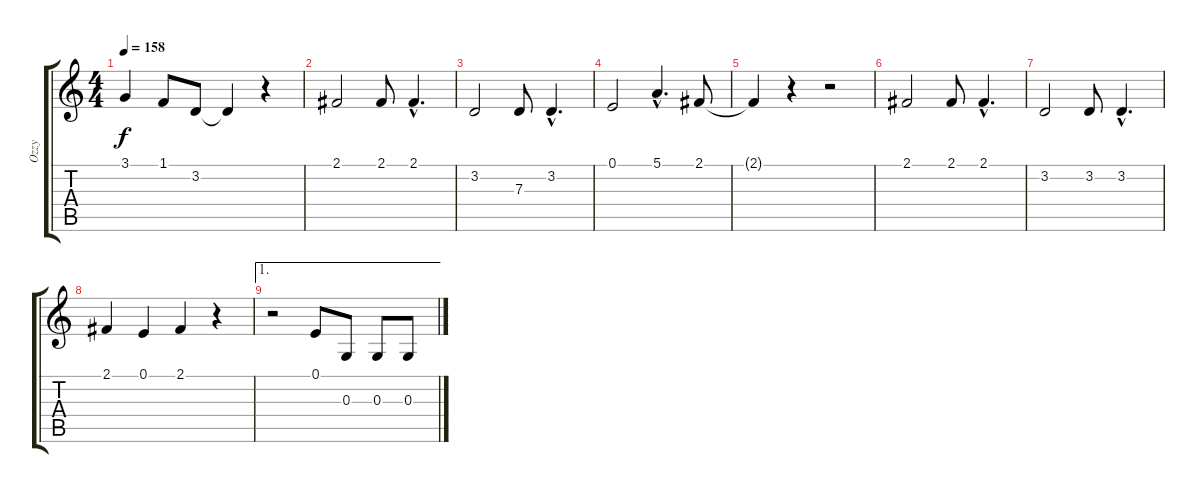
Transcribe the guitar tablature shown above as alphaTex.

\track ("Ozzy" "Ozzy") {instrument lead2sawtooth}
\staff {score tabs}
\tuning (E4 B3 G3 D3 A2 E2) {hide}
\ts (4 4)
\tempo 158
\clef g2
\ks c
3.1{t}.4{dy f} 1.1.8 3.2.8 3.2{t}.4 r.4 |
2.1.2 2.1.8 2.1{hac}.4{d} |
3.2.2 7.3.8 3.2{hac}.4{d} |
0.1.2 5.1{hac}.4{d} 2.1.8 |
2.1{t}.4 r.4 r.2 |
2.1.2 2.1.8 2.1{hac}.4{d} |
3.2.2 3.2.8 3.2{hac}.4{d} |
2.1.4 0.1.4 2.1.4 r.4 |
\ae 1
r.2 0.1.8 0.3.8 0.3.8 0.3.8
